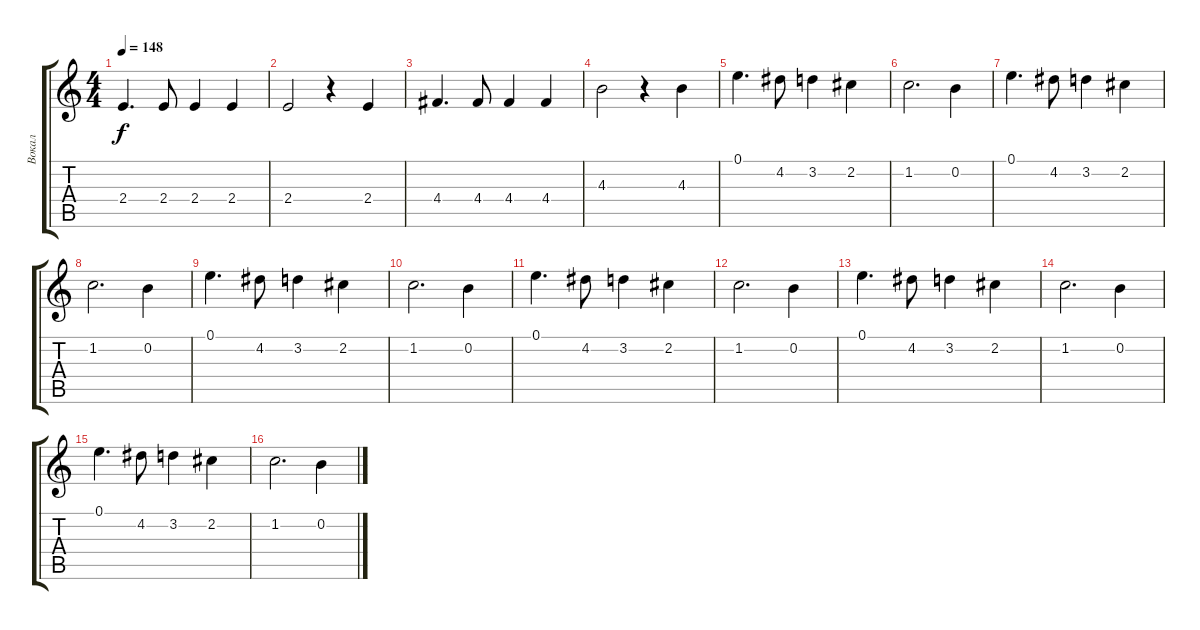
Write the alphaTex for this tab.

\track ("Вокал" "Вокал") {instrument contrabass}
\staff {score tabs}
\tuning (E4 B3 G3 D3 A2 E2) {hide}
\ts (4 4)
\tempo 148
\clef g2
\ks c
2.4.4{d dy f} 2.4.8 2.4.4 2.4.4 |
2.4.2 r.4 2.4.4 |
4.4.4{d} 4.4.8 4.4.4 4.4.4 |
4.3.2 r.4 4.3.4 |
0.1.4{d} 4.2.8 3.2.4 2.2.4 |
1.2.2{d} 0.2.4 |
0.1.4{d} 4.2.8 3.2.4 2.2.4 |
1.2.2{d} 0.2.4 |
0.1.4{d} 4.2.8 3.2.4 2.2.4 |
1.2.2{d} 0.2.4 |
0.1.4{d} 4.2.8 3.2.4 2.2.4 |
1.2.2{d} 0.2.4 |
0.1.4{d} 4.2.8 3.2.4 2.2.4 |
1.2.2{d} 0.2.4 |
0.1.4{d} 4.2.8 3.2.4 2.2.4 |
1.2.2{d} 0.2.4
